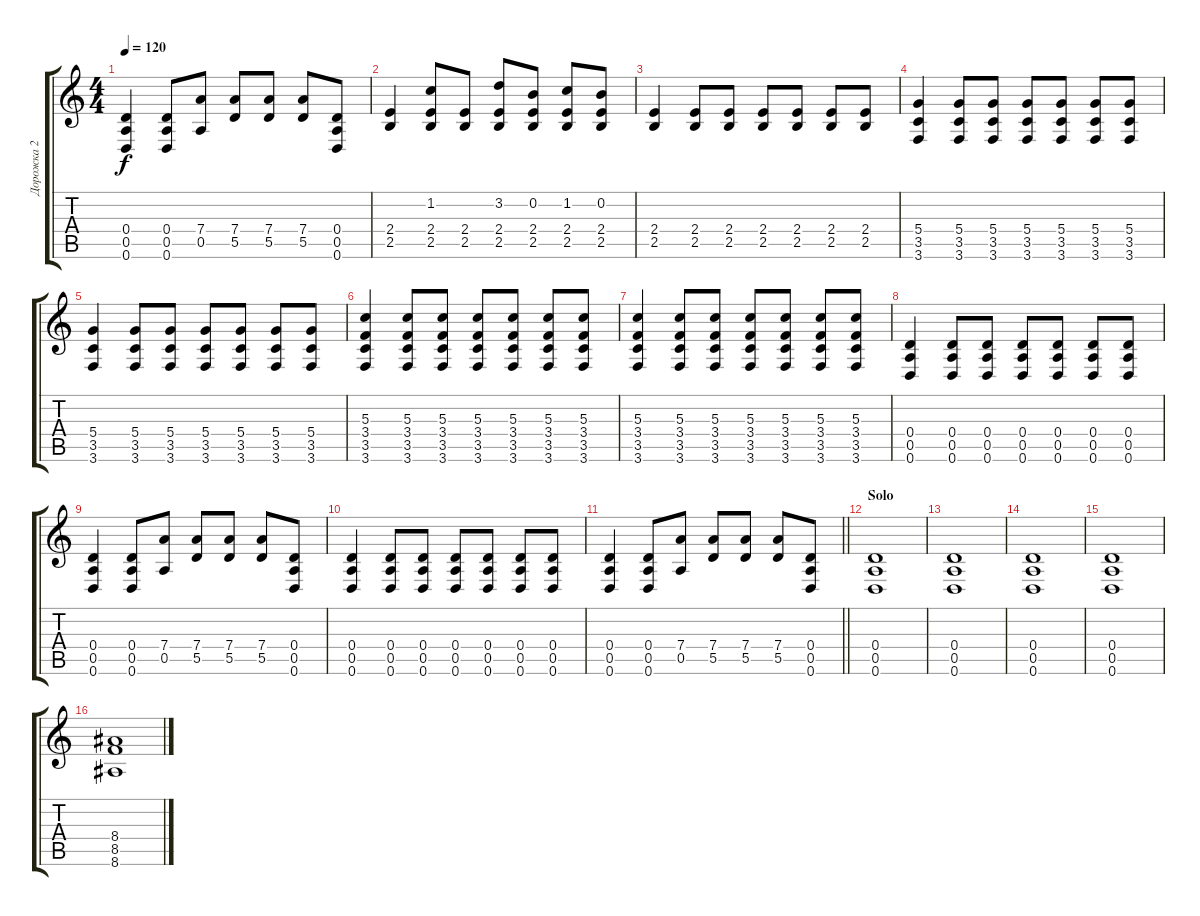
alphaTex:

\track ("Дорожка 2" "Дорожка 2") {instrument distortionguitar}
\staff {score tabs}
\tuning (E4 B3 G3 D3 A2 D2) {hide}
\ts (4 4)
\tempo 120
\clef g2
\ks c
(0.4 0.5 0.6).4{dy f} (0.4 0.5 0.6).8 (7.4 0.5).8 (7.4 5.5).8 (7.4 5.5).8 (7.4 5.5).8 (0.4 0.5 0.6).8 |
(2.4 2.5).4 (1.2 2.4 2.5).8 (2.4 2.5).8 (3.2 2.4 2.5).8 (0.2 2.4 2.5).8 (1.2 2.4 2.5).8 (0.2 2.4 2.5).8 |
(2.4 2.5).4 (2.4 2.5).8 (2.4 2.5).8 (2.4 2.5).8 (2.4 2.5).8 (2.4 2.5).8 (2.4 2.5).8 |
(5.4 3.5 3.6).4 (5.4 3.5 3.6).8 (5.4 3.5 3.6).8 (5.4 3.5 3.6).8 (5.4 3.5 3.6).8 (5.4 3.5 3.6).8 (5.4 3.5 3.6).8 |
(5.4 3.5 3.6).4 (5.4 3.5 3.6).8 (5.4 3.5 3.6).8 (5.4 3.5 3.6).8 (5.4 3.5 3.6).8 (5.4 3.5 3.6).8 (5.4 3.5 3.6).8 |
(5.3 3.4 3.5 3.6).4 (5.3 3.4 3.5 3.6).8 (5.3 3.4 3.5 3.6).8 (5.3 3.4 3.5 3.6).8 (5.3 3.4 3.5 3.6).8 (5.3 3.4 3.5 3.6).8 (5.3 3.4 3.5 3.6).8 |
(5.3 3.4 3.5 3.6).4 (5.3 3.4 3.5 3.6).8 (5.3 3.4 3.5 3.6).8 (5.3 3.4 3.5 3.6).8 (5.3 3.4 3.5 3.6).8 (5.3 3.4 3.5 3.6).8 (5.3 3.4 3.5 3.6).8 |
(0.4 0.5 0.6).4 (0.4 0.5 0.6).8 (0.4 0.5 0.6).8 (0.4 0.5 0.6).8 (0.4 0.5 0.6).8 (0.4 0.5 0.6).8 (0.4 0.5 0.6).8 |
(0.4 0.5 0.6).4 (0.4 0.5 0.6).8 (7.4 0.5).8 (7.4 5.5).8 (7.4 5.5).8 (7.4 5.5).8 (0.4 0.5 0.6).8 |
(0.4 0.5 0.6).4 (0.4 0.5 0.6).8 (0.4 0.5 0.6).8 (0.4 0.5 0.6).8 (0.4 0.5 0.6).8 (0.4 0.5 0.6).8 (0.4 0.5 0.6).8 |
\barLineRight lightlight
(0.4 0.5 0.6).4 (0.4 0.5 0.6).8 (7.4 0.5).8 (7.4 5.5).8 (7.4 5.5).8 (7.4 5.5).8 (0.4 0.5 0.6).8 |
\section ("" "Solo")
(0.4 0.5 0.6).1 |
(0.4 0.5 0.6).1 |
(0.4 0.5 0.6).1 |
(0.4 0.5 0.6).1 |
(8.4 8.5 8.6).1
